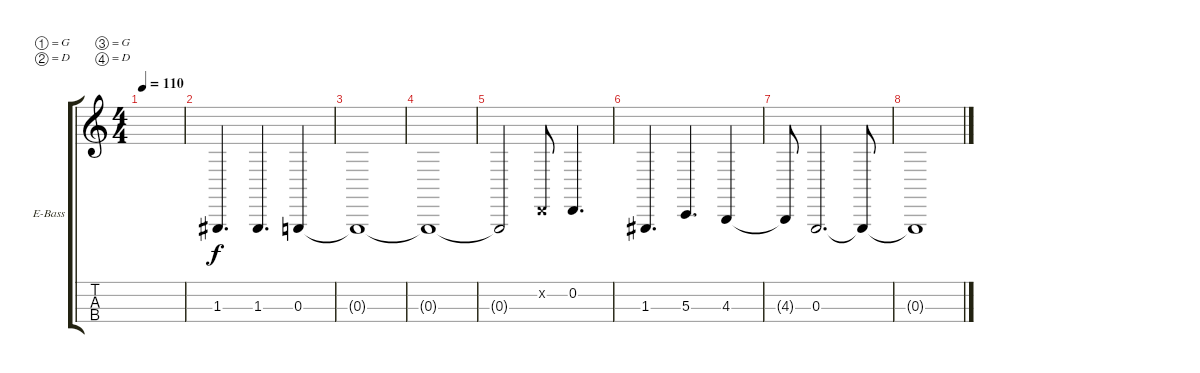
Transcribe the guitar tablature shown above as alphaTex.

\bracketExtendMode groupsimilarinstruments
\firstSystemTrackNameOrientation horizontal
\otherSystemsTrackNameOrientation horizontal
\track ("James" "E-Bass") {instrument electricbassfinger}
\staff {score tabs}
\tuning (G1 D1 G0 D0)
\ts (4 4)
\tempo 110
\clef g2
\ks c
|
1.3.4{d} 1.3.4{d} 0.3.4 |
0.3{t}.1 |
0.3{t}.1 |
0.3{t}.2 0.2{x}.8 0.2.4{d} |
1.3.4{d} 5.3.4{d} 4.3.4 |
4.3{t}.8 0.3.2{d} 0.3{t}.8 |
0.3{t}.1
